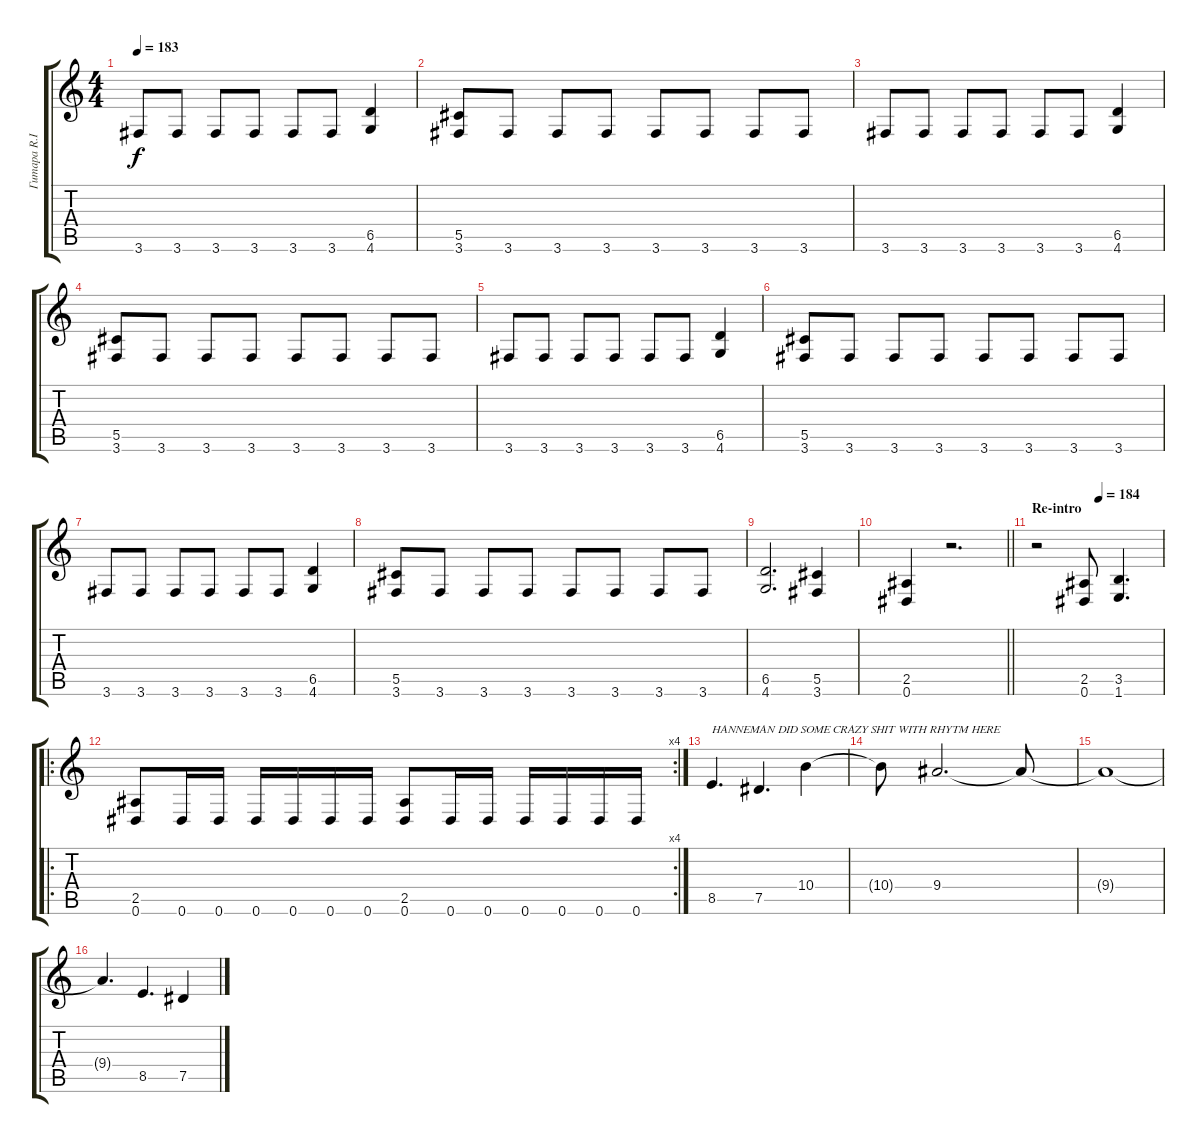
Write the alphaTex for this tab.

\track ("Гитара R.I.P. Hanneman" "Гитара R.I") {instrument overdrivenguitar}
\staff {score tabs}
\tuning (Eb4 Bb3 Gb3 Db3 Ab2 Eb2) {hide}
\ts (4 4)
\tempo 183
\clef g2
\ks c
3.6.8{dy f} 3.6.8 3.6.8 3.6.8 3.6.8 3.6.8 (6.5 4.6).4 |
(5.5 3.6).8 3.6.8 3.6.8 3.6.8 3.6.8 3.6.8 3.6.8 3.6.8 |
3.6.8 3.6.8 3.6.8 3.6.8 3.6.8 3.6.8 (6.5 4.6).4 |
(5.5 3.6).8 3.6.8 3.6.8 3.6.8 3.6.8 3.6.8 3.6.8 3.6.8 |
3.6.8 3.6.8 3.6.8 3.6.8 3.6.8 3.6.8 (6.5 4.6).4 |
(5.5 3.6).8 3.6.8 3.6.8 3.6.8 3.6.8 3.6.8 3.6.8 3.6.8 |
3.6.8 3.6.8 3.6.8 3.6.8 3.6.8 3.6.8 (6.5 4.6).4 |
(5.5 3.6).8 3.6.8 3.6.8 3.6.8 3.6.8 3.6.8 3.6.8 3.6.8 |
(6.5 4.6).2{d} (5.5 3.6).4 |
\barLineRight lightlight
(2.5 0.6).4 r.2{d} |
\section ("" "Re-intro")
\tempo (184 0.5)
r.2 (2.5 0.6).8 (3.5 1.6).4{d} |
\ro
\rc 4
(2.5 0.6).8 0.6.16 0.6.16 0.6.16 0.6.16 0.6.16 0.6.16 (2.5 0.6).8 0.6.16 0.6.16 0.6.16 0.6.16 0.6.16 0.6.16 |
8.5.4{d txt "HANNEMAN DID SOME CRAZY SHIT WITH RHYTM HERE"} 7.5.4{d} 10.4.4 |
10.4{t}.8 9.4.2{d} 9.4{t}.8 |
9.4{t}.1 |
9.4{t}.4{d} 8.5.4{d} 7.5.4
